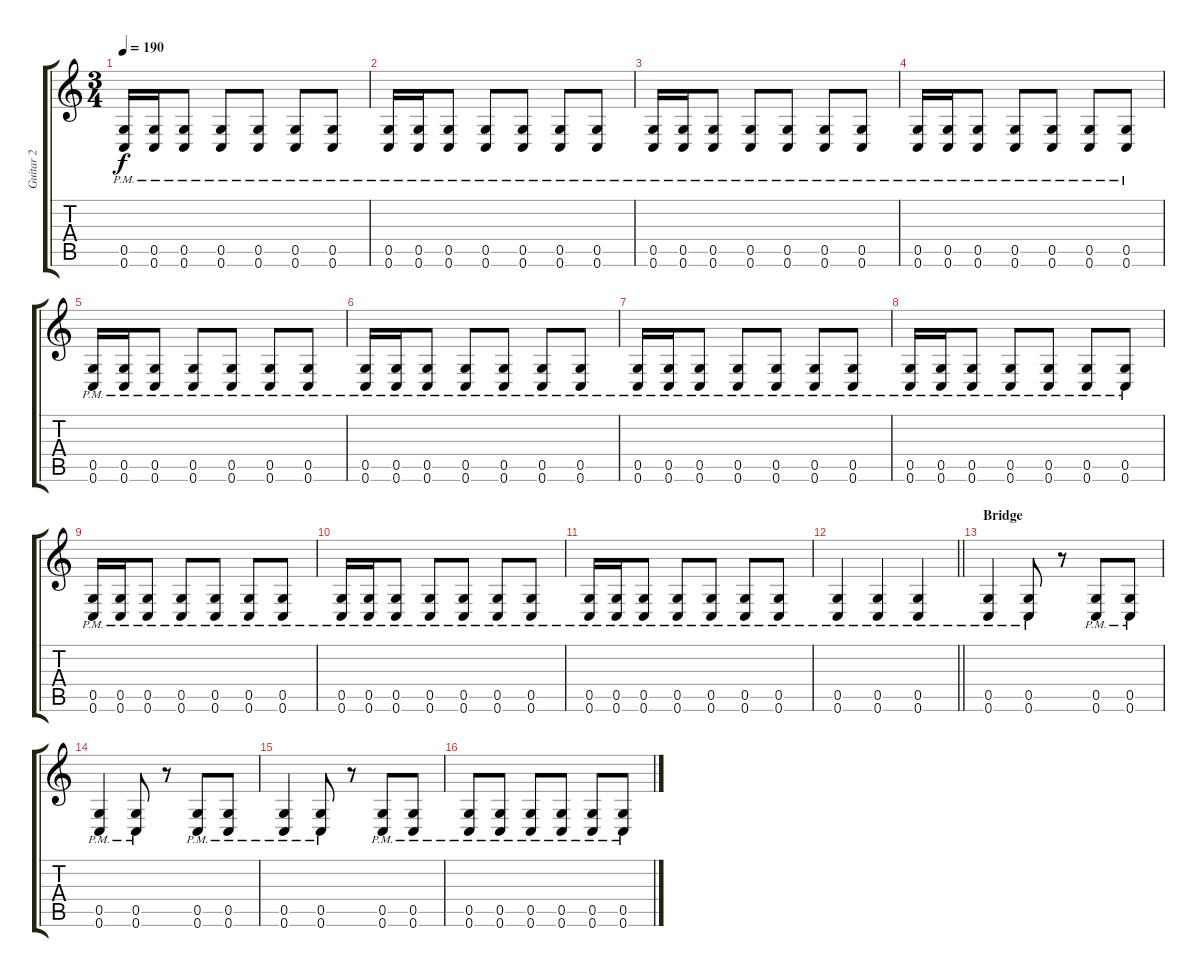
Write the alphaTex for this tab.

\track ("Guitar 2" "Guitar 2") {instrument distortionguitar}
\staff {score tabs}
\tuning (D4 A3 F3 C3 G2 C2) {hide}
\ts (3 4)
\tempo 190
\clef g2
\ks c
(0.5{pm} 0.6{pm}).16{dy f} (0.5{pm} 0.6{pm}).16 (0.5{pm} 0.6{pm}).8 (0.5{pm} 0.6{pm}).8 (0.5{pm} 0.6{pm}).8 (0.5{pm} 0.6{pm}).8 (0.5{pm} 0.6{pm}).8 |
(0.5{pm} 0.6{pm}).16 (0.5{pm} 0.6{pm}).16 (0.5{pm} 0.6{pm}).8 (0.5{pm} 0.6{pm}).8 (0.5{pm} 0.6{pm}).8 (0.5{pm} 0.6{pm}).8 (0.5{pm} 0.6{pm}).8 |
(0.5{pm} 0.6{pm}).16 (0.5{pm} 0.6{pm}).16 (0.5{pm} 0.6{pm}).8 (0.5{pm} 0.6{pm}).8 (0.5{pm} 0.6{pm}).8 (0.5{pm} 0.6{pm}).8 (0.5{pm} 0.6{pm}).8 |
(0.5{pm} 0.6{pm}).16 (0.5{pm} 0.6{pm}).16 (0.5{pm} 0.6{pm}).8 (0.5{pm} 0.6{pm}).8 (0.5{pm} 0.6{pm}).8 (0.5{pm} 0.6{pm}).8 (0.5{pm} 0.6{pm}).8 |
(0.5{pm} 0.6{pm}).16 (0.5{pm} 0.6{pm}).16 (0.5{pm} 0.6{pm}).8 (0.5{pm} 0.6{pm}).8 (0.5{pm} 0.6{pm}).8 (0.5{pm} 0.6{pm}).8 (0.5{pm} 0.6{pm}).8 |
(0.5{pm} 0.6{pm}).16 (0.5{pm} 0.6{pm}).16 (0.5{pm} 0.6{pm}).8 (0.5{pm} 0.6{pm}).8 (0.5{pm} 0.6{pm}).8 (0.5{pm} 0.6{pm}).8 (0.5{pm} 0.6{pm}).8 |
(0.5{pm} 0.6{pm}).16 (0.5{pm} 0.6{pm}).16 (0.5{pm} 0.6{pm}).8 (0.5{pm} 0.6{pm}).8 (0.5{pm} 0.6{pm}).8 (0.5{pm} 0.6{pm}).8 (0.5{pm} 0.6{pm}).8 |
(0.5{pm} 0.6{pm}).16 (0.5{pm} 0.6{pm}).16 (0.5{pm} 0.6{pm}).8 (0.5{pm} 0.6{pm}).8 (0.5{pm} 0.6{pm}).8 (0.5{pm} 0.6{pm}).8 (0.5{pm} 0.6{pm}).8 |
(0.5{pm} 0.6{pm}).16 (0.5{pm} 0.6{pm}).16 (0.5{pm} 0.6{pm}).8 (0.5{pm} 0.6{pm}).8 (0.5{pm} 0.6{pm}).8 (0.5{pm} 0.6{pm}).8 (0.5{pm} 0.6{pm}).8 |
(0.5{pm} 0.6{pm}).16 (0.5{pm} 0.6{pm}).16 (0.5{pm} 0.6{pm}).8 (0.5{pm} 0.6{pm}).8 (0.5{pm} 0.6{pm}).8 (0.5{pm} 0.6{pm}).8 (0.5{pm} 0.6{pm}).8 |
(0.5{pm} 0.6{pm}).16 (0.5{pm} 0.6{pm}).16 (0.5{pm} 0.6{pm}).8 (0.5{pm} 0.6{pm}).8 (0.5{pm} 0.6{pm}).8 (0.5{pm} 0.6{pm}).8 (0.5{pm} 0.6{pm}).8 |
\barLineRight lightlight
(0.5{pm} 0.6{pm}).4 (0.5{pm} 0.6{pm}).4 (0.5{pm} 0.6{pm}).4 |
\section ("" "Bridge")
(0.5{pm} 0.6{pm}).4 (0.5{pm} 0.6{pm}).8 r.8 (0.5{pm} 0.6{pm}).8 (0.5{pm} 0.6{pm}).8 |
(0.5{pm} 0.6{pm}).4 (0.5{pm} 0.6{pm}).8 r.8 (0.5{pm} 0.6{pm}).8 (0.5{pm} 0.6{pm}).8 |
(0.5{pm} 0.6{pm}).4 (0.5{pm} 0.6{pm}).8 r.8 (0.5{pm} 0.6{pm}).8 (0.5{pm} 0.6{pm}).8 |
(0.5{pm} 0.6{pm}).8 (0.5{pm} 0.6{pm}).8 (0.5{pm} 0.6{pm}).8 (0.5{pm} 0.6{pm}).8 (0.5{pm} 0.6{pm}).8 (0.5{pm} 0.6{pm}).8
